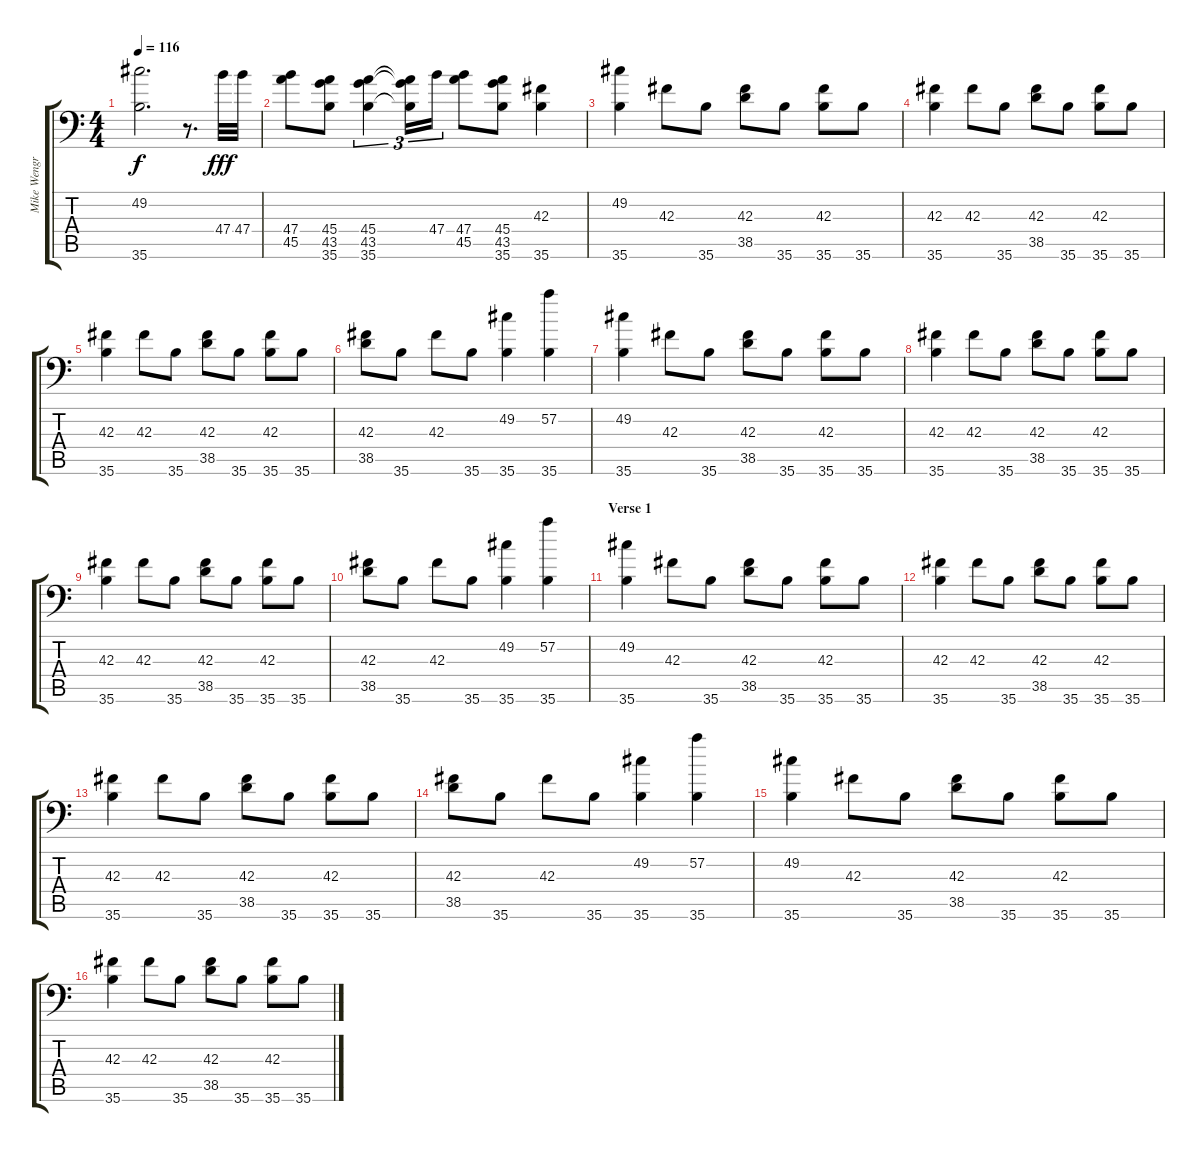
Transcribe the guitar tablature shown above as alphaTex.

\track ("Mike Wengren (Drums)" "Mike Wengr") {instrument acousticgrandpiano}
\staff {score tabs}
\tuning (C-1 C-1 C-1 C-1 C-1 C-1) {hide}
\ts (4 4)
\tempo 116
\clef f4
\ks c
(49.2 35.6).2{d dy f} r.8{d} 47.4.32{dy fff} 47.4.32 |
(47.4 45.5).8 (45.4 43.5 35.6).8 (45.4 43.5 35.6).4{tu (3 2)} (45.4{t} 43.5{t} 35.6{t}).16{tu (3 2)} 47.4.16{tu (3 2)} (47.4 45.5).8 (45.4 43.5 35.6).8 (42.3 35.6).4 |
(49.2 35.6).4 42.3.8 35.6.8 (42.3 38.5).8 35.6.8 (42.3 35.6).8 35.6.8 |
(42.3 35.6).4 42.3.8 35.6.8 (42.3 38.5).8 35.6.8 (42.3 35.6).8 35.6.8 |
(42.3 35.6).4 42.3.8 35.6.8 (42.3 38.5).8 35.6.8 (42.3 35.6).8 35.6.8 |
(42.3 38.5).8 35.6.8 42.3.8 35.6.8 (49.2 35.6).4 (57.2 35.6).4 |
(49.2 35.6).4 42.3.8 35.6.8 (42.3 38.5).8 35.6.8 (42.3 35.6).8 35.6.8 |
(42.3 35.6).4 42.3.8 35.6.8 (42.3 38.5).8 35.6.8 (42.3 35.6).8 35.6.8 |
(42.3 35.6).4 42.3.8 35.6.8 (42.3 38.5).8 35.6.8 (42.3 35.6).8 35.6.8 |
(42.3 38.5).8 35.6.8 42.3.8 35.6.8 (49.2 35.6).4 (57.2 35.6).4 |
\section ("" "Verse 1")
(49.2 35.6).4 42.3.8 35.6.8 (42.3 38.5).8 35.6.8 (42.3 35.6).8 35.6.8 |
(42.3 35.6).4 42.3.8 35.6.8 (42.3 38.5).8 35.6.8 (42.3 35.6).8 35.6.8 |
(42.3 35.6).4 42.3.8 35.6.8 (42.3 38.5).8 35.6.8 (42.3 35.6).8 35.6.8 |
(42.3 38.5).8 35.6.8 42.3.8 35.6.8 (49.2 35.6).4 (57.2 35.6).4 |
(49.2 35.6).4 42.3.8 35.6.8 (42.3 38.5).8 35.6.8 (42.3 35.6).8 35.6.8 |
(42.3 35.6).4 42.3.8 35.6.8 (42.3 38.5).8 35.6.8 (42.3 35.6).8 35.6.8
